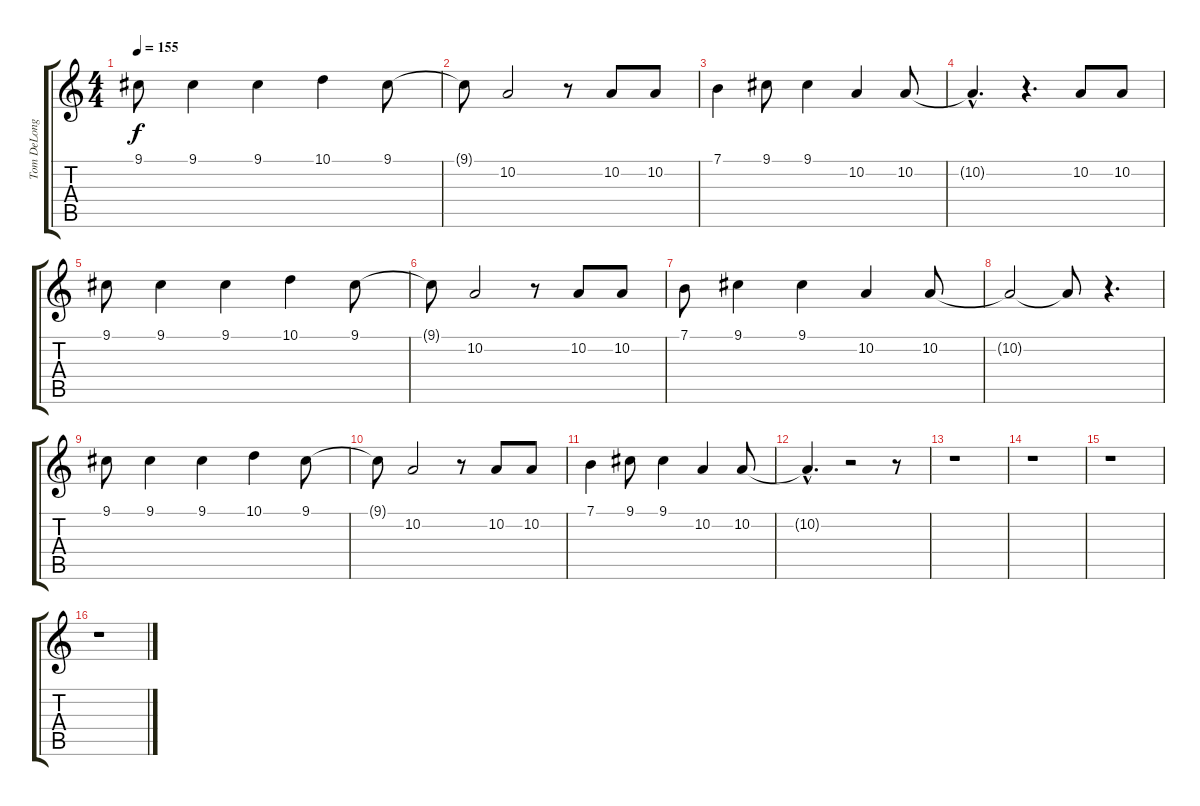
\track ("Tom DeLonges(voice)" "Tom DeLong") {instrument lead2sawtooth}
\staff {score tabs}
\tuning (E4 B3 G3 D3 A2 E2) {hide}
\ts (4 4)
\tempo 155
\clef g2
\ks c
9.1.8{dy f} 9.1.4 9.1.4 10.1.4 9.1.8 |
9.1{t}.8 10.2.2 r.8 10.2.8 10.2.8 |
7.1.4 9.1.8 9.1.4 10.2.4 10.2.8 |
10.2{hac t}.4{d} r.4{d} 10.2.8 10.2.8 |
9.1.8 9.1.4 9.1.4 10.1.4 9.1.8 |
9.1{t}.8 10.2.2 r.8 10.2.8 10.2.8 |
7.1.8 9.1.4 9.1.4 10.2.4 10.2.8 |
10.2{t}.2 10.2{t}.8 r.4{d} |
9.1.8 9.1.4 9.1.4 10.1.4 9.1.8 |
9.1{t}.8 10.2.2 r.8 10.2.8 10.2.8 |
7.1.4 9.1.8 9.1.4 10.2.4 10.2.8 |
10.2{hac t}.4{d} r.2 r.8 |
r.1 |
r.1 |
r.1 |
r.1
